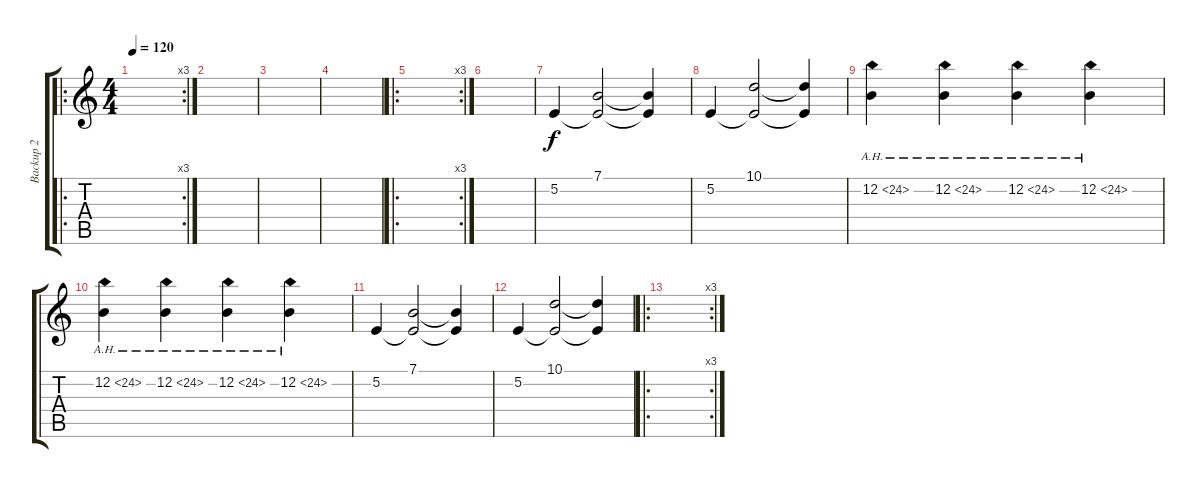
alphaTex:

\track ("Backup 2" "Backup 2") {instrument voiceoohs}
\staff {score tabs}
\tuning (E4 B3 G3 D3 A2 E2) {hide}
\ro
\rc 3
\ts (4 4)
\tempo 120
\clef g2
\ks c
|
|
|
|
\ro
\rc 3
|
|
5.2.4 (7.1 5.2{t}).2 (7.1{t} 5.2{t}).4 |
5.2.4 (10.1 5.2{t}).2 (10.1{t} 5.2{t}).4 |
12.2{ah 12}.4{volume 16 instrument electricguitarclean} 12.2{ah 12}.4 12.2{ah 12}.4 12.2{ah 12}.4 |
12.2{ah 12}.4 12.2{ah 12}.4 12.2{ah 12}.4 12.2{ah 12}.4 |
5.2.4{volume 13 instrument choiraahs} (7.1 5.2{t}).2 (7.1{t} 5.2{t}).4 |
5.2.4 (10.1 5.2{t}).2 (10.1{t} 5.2{t}).4 |
\ro
\rc 3
